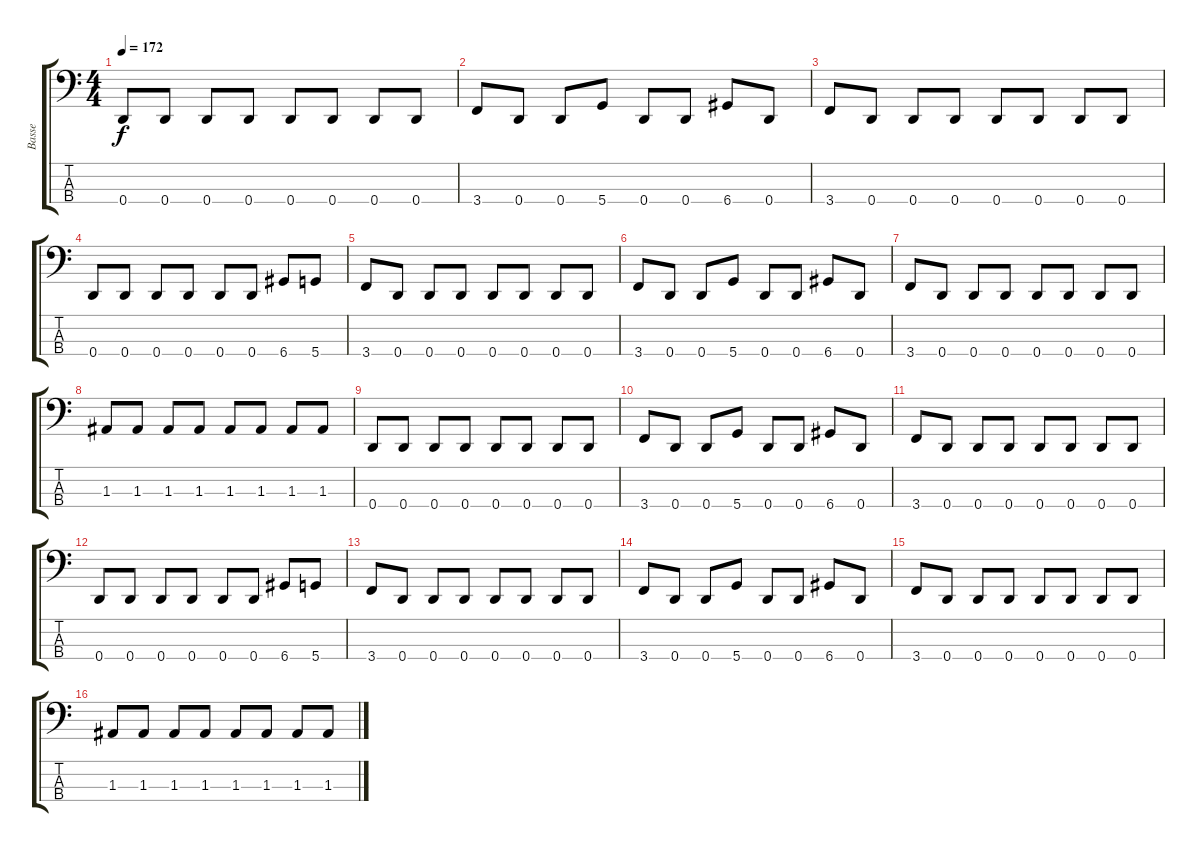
\track ("Basse" "Basse") {instrument electricbasspick}
\staff {score tabs}
\tuning (G2 D2 A1 D1) {hide}
\ts (4 4)
\tempo 172
\clef f4
\ks c
0.4.8{dy f} 0.4.8 0.4.8 0.4.8 0.4.8 0.4.8 0.4.8 0.4.8 |
3.4.8 0.4.8 0.4.8 5.4.8 0.4.8 0.4.8 6.4.8 0.4.8 |
3.4.8 0.4.8 0.4.8 0.4.8 0.4.8 0.4.8 0.4.8 0.4.8 |
0.4.8 0.4.8 0.4.8 0.4.8 0.4.8 0.4.8 6.4.8 5.4.8 |
3.4.8 0.4.8 0.4.8 0.4.8 0.4.8 0.4.8 0.4.8 0.4.8 |
3.4.8 0.4.8 0.4.8 5.4.8 0.4.8 0.4.8 6.4.8 0.4.8 |
3.4.8 0.4.8 0.4.8 0.4.8 0.4.8 0.4.8 0.4.8 0.4.8 |
1.3.8 1.3.8 1.3.8 1.3.8 1.3.8 1.3.8 1.3.8 1.3.8 |
0.4.8 0.4.8 0.4.8 0.4.8 0.4.8 0.4.8 0.4.8 0.4.8 |
3.4.8 0.4.8 0.4.8 5.4.8 0.4.8 0.4.8 6.4.8 0.4.8 |
3.4.8 0.4.8 0.4.8 0.4.8 0.4.8 0.4.8 0.4.8 0.4.8 |
0.4.8 0.4.8 0.4.8 0.4.8 0.4.8 0.4.8 6.4.8 5.4.8 |
3.4.8 0.4.8 0.4.8 0.4.8 0.4.8 0.4.8 0.4.8 0.4.8 |
3.4.8 0.4.8 0.4.8 5.4.8 0.4.8 0.4.8 6.4.8 0.4.8 |
3.4.8 0.4.8 0.4.8 0.4.8 0.4.8 0.4.8 0.4.8 0.4.8 |
1.3.8 1.3.8 1.3.8 1.3.8 1.3.8 1.3.8 1.3.8 1.3.8
